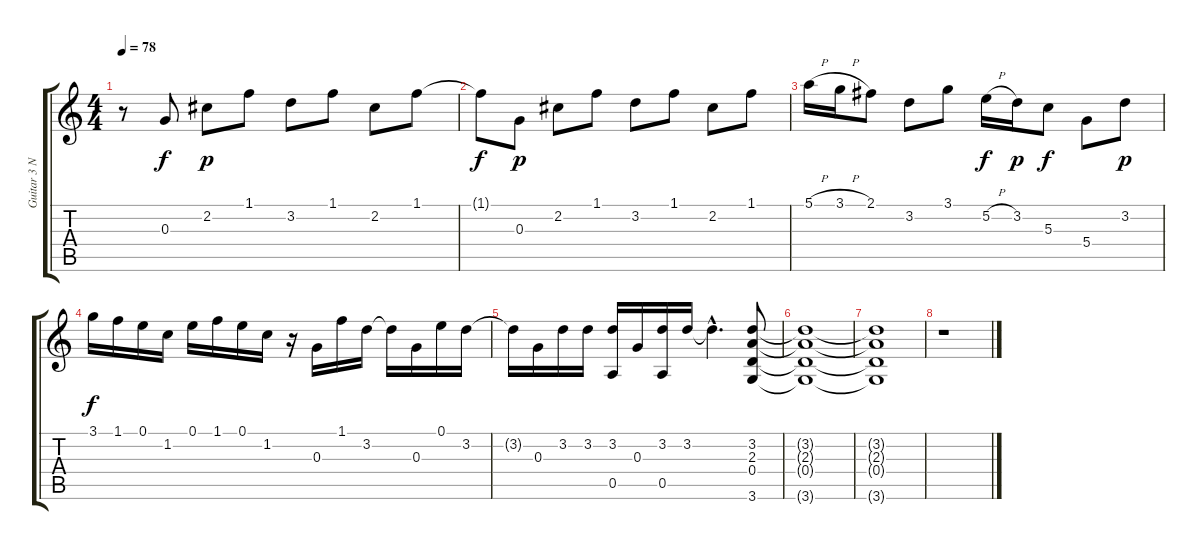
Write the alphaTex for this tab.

\track ("Guitar 3 Nylon Acoustic." "Guitar 3 N") {instrument acousticguitarnylon}
\staff {score tabs}
\tuning (E4 B3 G3 D3 A2 E2) {hide}
\ts (4 4)
\tempo 78
\clef g2
\ks c
r.8{dy p} 0.3.8{dy f} 2.2.8{dy p} 1.1.8 3.2.8 1.1.8 2.2.8 1.1.8 |
1.1{t}.8{dy f} 0.3.8{dy p} 2.2.8 1.1.8 3.2.8 1.1.8 2.2.8 1.1.8 |
5.1{h}.16 3.1{h}.16 2.1.8 3.2.8 3.1.8 5.2{h}.16{dy f} 3.2.16{dy p} 5.3.8{dy f} 5.4.8 3.2.8{dy p} |
3.1.16{dy f} 1.1.16 0.1.16 1.2.16 0.1.16 1.1.16 0.1.16 1.2.16 r.16 0.3.16 1.1.16 3.2.16 3.2{t}.16 0.3.16 0.1.16 3.2.16 |
3.2{t}.16 0.3.16 3.2.16 3.2.16 (3.2 0.5).16 0.3.16 (3.2 0.5).16 3.2.16 3.2{hac t}.4{d} (3.2 2.3 0.4 3.6).8 |
(3.2{t} 2.3{t} 0.4{t} 3.6{t}).1 |
(3.2{t} 2.3{t} 0.4{t} 3.6{t}).1 |
r.1
